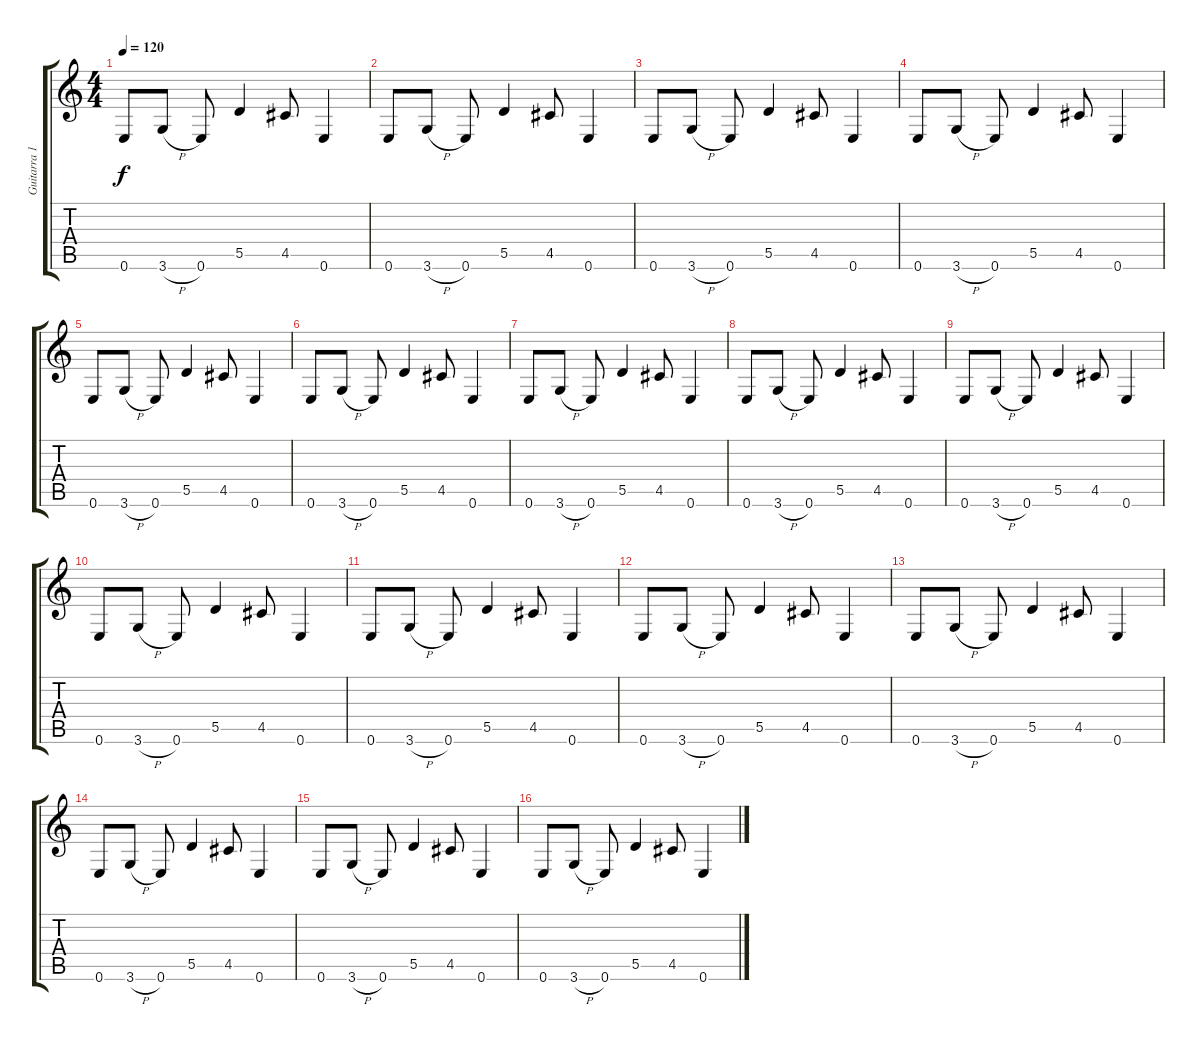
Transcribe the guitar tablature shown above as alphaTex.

\track ("Guitarra 1" "Guitarra 1") {instrument overdrivenguitar}
\staff {score tabs}
\tuning (E4 B3 G3 D3 A2 E2) {hide}
\ts (4 4)
\tempo 120
\clef g2
\ks c
0.6.8{dy f} 3.6{h}.8 0.6.8 5.5.4 4.5.8 0.6.4 |
0.6.8 3.6{h}.8 0.6.8 5.5.4 4.5.8 0.6.4 |
0.6.8 3.6{h}.8 0.6.8 5.5.4 4.5.8 0.6.4 |
0.6.8 3.6{h}.8 0.6.8 5.5.4 4.5.8 0.6.4 |
0.6.8 3.6{h}.8 0.6.8 5.5.4 4.5.8 0.6.4 |
0.6.8 3.6{h}.8 0.6.8 5.5.4 4.5.8 0.6.4 |
0.6.8 3.6{h}.8 0.6.8 5.5.4 4.5.8 0.6.4 |
0.6.8 3.6{h}.8 0.6.8 5.5.4 4.5.8 0.6.4 |
0.6.8 3.6{h}.8 0.6.8 5.5.4 4.5.8 0.6.4 |
0.6.8 3.6{h}.8 0.6.8 5.5.4 4.5.8 0.6.4 |
0.6.8 3.6{h}.8 0.6.8 5.5.4 4.5.8 0.6.4 |
0.6.8 3.6{h}.8 0.6.8 5.5.4 4.5.8 0.6.4 |
0.6.8 3.6{h}.8 0.6.8 5.5.4 4.5.8 0.6.4 |
0.6.8 3.6{h}.8 0.6.8 5.5.4 4.5.8 0.6.4 |
0.6.8 3.6{h}.8 0.6.8 5.5.4 4.5.8 0.6.4 |
0.6.8 3.6{h}.8 0.6.8 5.5.4 4.5.8 0.6.4
